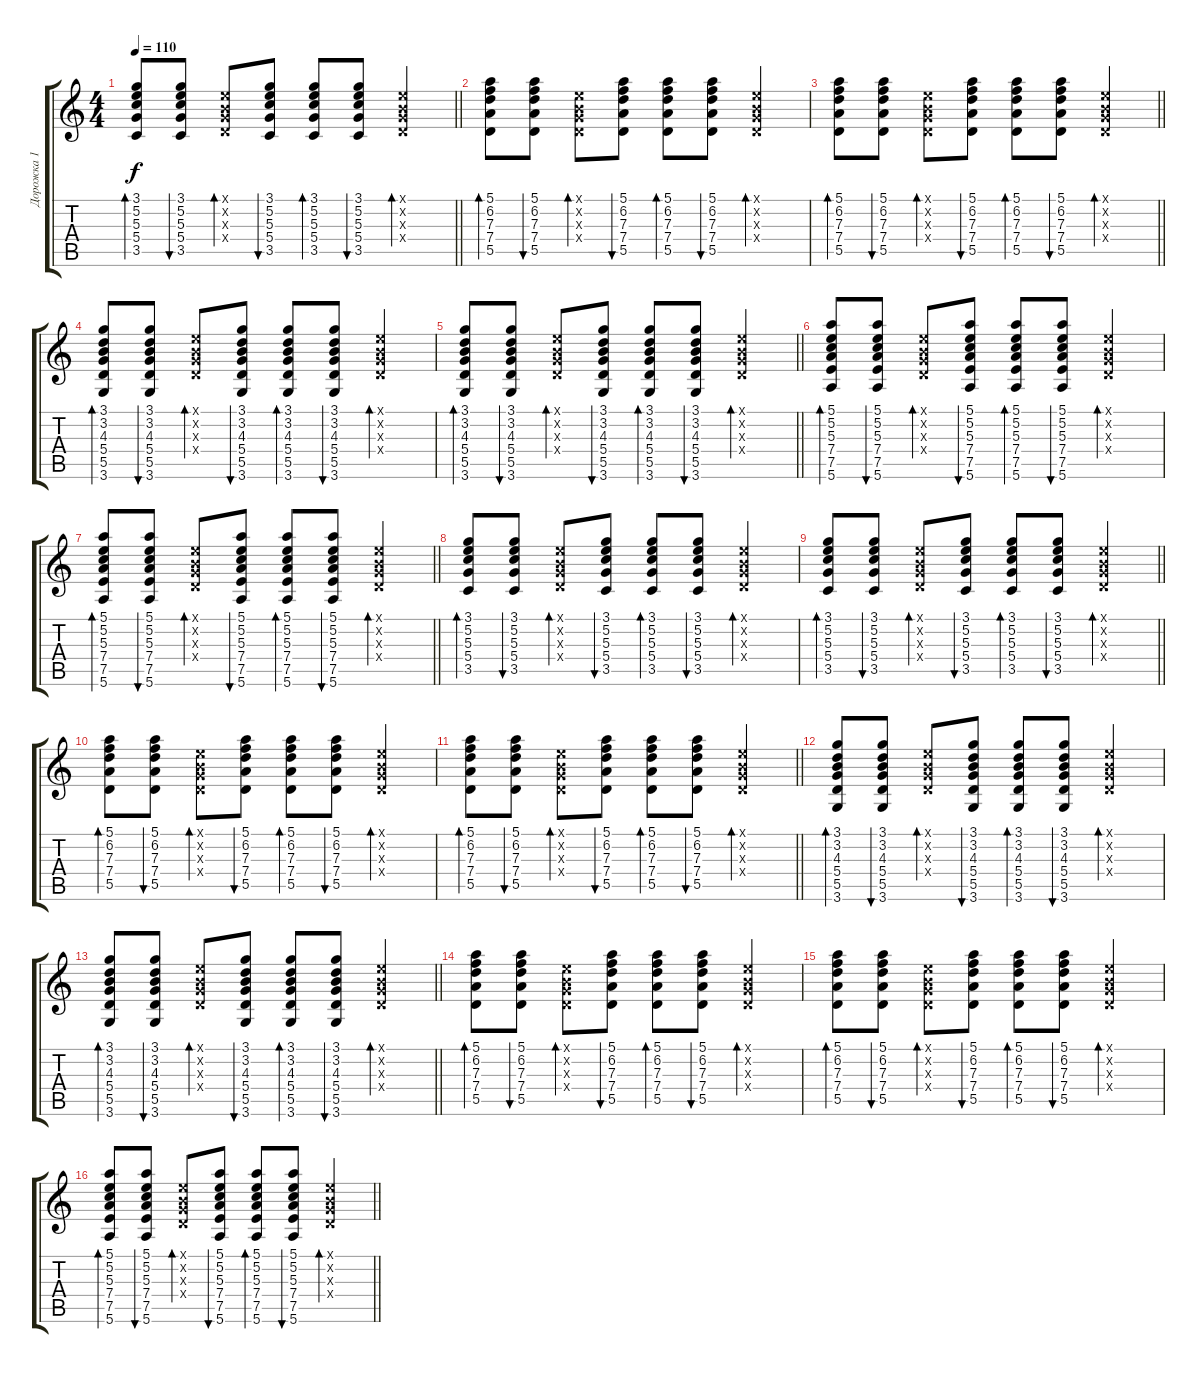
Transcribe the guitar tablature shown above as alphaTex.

\track ("Дорожка 1" "Дорожка 1") {instrument acousticguitarsteel}
\staff {score tabs}
\tuning (E4 B3 G3 D3 A2 E2) {hide}
\ts (4 4)
\tempo 110
\clef g2
\barLineRight lightlight
\ks c
(3.1 5.2 5.3 5.4 3.5).8{bd 30 dy f} (3.1 5.2 5.3 5.4 3.5).8{bu 30} (0.1{x} 0.2{x} 0.3{x} 0.4{x}).8{bd 30} (3.1 5.2 5.3 5.4 3.5).8{bu 30} (3.1 5.2 5.3 5.4 3.5).8{bd 30} (3.1 5.2 5.3 5.4 3.5).8{bu 30} (0.1{x} 0.2{x} 0.3{x} 0.4{x}).4{bd 30} |
(5.1 6.2 7.3 7.4 5.5).8{bd 30} (5.1 6.2 7.3 7.4 5.5).8{bu 30} (0.1{x} 0.2{x} 0.3{x} 0.4{x}).8{bd 30} (5.1 6.2 7.3 7.4 5.5).8{bu 30} (5.1 6.2 7.3 7.4 5.5).8{bd 30} (5.1 6.2 7.3 7.4 5.5).8{bu 30} (0.1{x} 0.2{x} 0.3{x} 0.4{x}).4{bd 30} |
\barLineRight lightlight
(5.1 6.2 7.3 7.4 5.5).8{bd 30} (5.1 6.2 7.3 7.4 5.5).8{bu 30} (0.1{x} 0.2{x} 0.3{x} 0.4{x}).8{bd 30} (5.1 6.2 7.3 7.4 5.5).8{bu 30} (5.1 6.2 7.3 7.4 5.5).8{bd 30} (5.1 6.2 7.3 7.4 5.5).8{bu 30} (0.1{x} 0.2{x} 0.3{x} 0.4{x}).4{bd 30} |
(3.1 3.2 4.3 5.4 5.5 3.6).8{bd 30} (3.1 3.2 4.3 5.4 5.5 3.6).8{bu 30} (0.1{x} 0.2{x} 0.3{x} 0.4{x}).8{bd 30} (3.1 3.2 4.3 5.4 5.5 3.6).8{bu 30} (3.1 3.2 4.3 5.4 5.5 3.6).8{bd 30} (3.1 3.2 4.3 5.4 5.5 3.6).8{bu 30} (0.1{x} 0.2{x} 0.3{x} 0.4{x}).4{bd 30} |
\barLineRight lightlight
(3.1 3.2 4.3 5.4 5.5 3.6).8{bd 30} (3.1 3.2 4.3 5.4 5.5 3.6).8{bu 30} (0.1{x} 0.2{x} 0.3{x} 0.4{x}).8{bd 30} (3.1 3.2 4.3 5.4 5.5 3.6).8{bu 30} (3.1 3.2 4.3 5.4 5.5 3.6).8{bd 30} (3.1 3.2 4.3 5.4 5.5 3.6).8{bu 30} (0.1{x} 0.2{x} 0.3{x} 0.4{x}).4{bd 30} |
(5.1 5.2 5.3 7.4 7.5 5.6).8{bd 30} (5.1 5.2 5.3 7.4 7.5 5.6).8{bu 30} (0.1{x} 0.2{x} 0.3{x} 0.4{x}).8{bd 30} (5.1 5.2 5.3 7.4 7.5 5.6).8{bu 30} (5.1 5.2 5.3 7.4 7.5 5.6).8{bd 30} (5.1 5.2 5.3 7.4 7.5 5.6).8{bu 30} (0.1{x} 0.2{x} 0.3{x} 0.4{x}).4{bd 30} |
\barLineRight lightlight
(5.1 5.2 5.3 7.4 7.5 5.6).8{bd 30} (5.1 5.2 5.3 7.4 7.5 5.6).8{bu 30} (0.1{x} 0.2{x} 0.3{x} 0.4{x}).8{bd 30} (5.1 5.2 5.3 7.4 7.5 5.6).8{bu 30} (5.1 5.2 5.3 7.4 7.5 5.6).8{bd 30} (5.1 5.2 5.3 7.4 7.5 5.6).8{bu 30} (0.1{x} 0.2{x} 0.3{x} 0.4{x}).4{bd 30} |
(3.1 5.2 5.3 5.4 3.5).8{bd 30} (3.1 5.2 5.3 5.4 3.5).8{bu 30} (0.1{x} 0.2{x} 0.3{x} 0.4{x}).8{bd 30} (3.1 5.2 5.3 5.4 3.5).8{bu 30} (3.1 5.2 5.3 5.4 3.5).8{bd 30} (3.1 5.2 5.3 5.4 3.5).8{bu 30} (0.1{x} 0.2{x} 0.3{x} 0.4{x}).4{bd 30} |
\barLineRight lightlight
(3.1 5.2 5.3 5.4 3.5).8{bd 30} (3.1 5.2 5.3 5.4 3.5).8{bu 30} (0.1{x} 0.2{x} 0.3{x} 0.4{x}).8{bd 30} (3.1 5.2 5.3 5.4 3.5).8{bu 30} (3.1 5.2 5.3 5.4 3.5).8{bd 30} (3.1 5.2 5.3 5.4 3.5).8{bu 30} (0.1{x} 0.2{x} 0.3{x} 0.4{x}).4{bd 30} |
(5.1 6.2 7.3 7.4 5.5).8{bd 30} (5.1 6.2 7.3 7.4 5.5).8{bu 30} (0.1{x} 0.2{x} 0.3{x} 0.4{x}).8{bd 30} (5.1 6.2 7.3 7.4 5.5).8{bu 30} (5.1 6.2 7.3 7.4 5.5).8{bd 30} (5.1 6.2 7.3 7.4 5.5).8{bu 30} (0.1{x} 0.2{x} 0.3{x} 0.4{x}).4{bd 30} |
\barLineRight lightlight
(5.1 6.2 7.3 7.4 5.5).8{bd 30} (5.1 6.2 7.3 7.4 5.5).8{bu 30} (0.1{x} 0.2{x} 0.3{x} 0.4{x}).8{bd 30} (5.1 6.2 7.3 7.4 5.5).8{bu 30} (5.1 6.2 7.3 7.4 5.5).8{bd 30} (5.1 6.2 7.3 7.4 5.5).8{bu 30} (0.1{x} 0.2{x} 0.3{x} 0.4{x}).4{bd 30} |
(3.1 3.2 4.3 5.4 5.5 3.6).8{bd 30} (3.1 3.2 4.3 5.4 5.5 3.6).8{bu 30} (0.1{x} 0.2{x} 0.3{x} 0.4{x}).8{bd 30} (3.1 3.2 4.3 5.4 5.5 3.6).8{bu 30} (3.1 3.2 4.3 5.4 5.5 3.6).8{bd 30} (3.1 3.2 4.3 5.4 5.5 3.6).8{bu 30} (0.1{x} 0.2{x} 0.3{x} 0.4{x}).4{bd 30} |
\barLineRight lightlight
(3.1 3.2 4.3 5.4 5.5 3.6).8{bd 30} (3.1 3.2 4.3 5.4 5.5 3.6).8{bu 30} (0.1{x} 0.2{x} 0.3{x} 0.4{x}).8{bd 30} (3.1 3.2 4.3 5.4 5.5 3.6).8{bu 30} (3.1 3.2 4.3 5.4 5.5 3.6).8{bd 30} (3.1 3.2 4.3 5.4 5.5 3.6).8{bu 30} (0.1{x} 0.2{x} 0.3{x} 0.4{x}).4{bd 30} |
(5.1 6.2 7.3 7.4 5.5).8{bd 30} (5.1 6.2 7.3 7.4 5.5).8{bu 30} (0.1{x} 0.2{x} 0.3{x} 0.4{x}).8{bd 30} (5.1 6.2 7.3 7.4 5.5).8{bu 30} (5.1 6.2 7.3 7.4 5.5).8{bd 30} (5.1 6.2 7.3 7.4 5.5).8{bu 30} (0.1{x} 0.2{x} 0.3{x} 0.4{x}).4{bd 30} |
(5.1 6.2 7.3 7.4 5.5).8{bd 30} (5.1 6.2 7.3 7.4 5.5).8{bu 30} (0.1{x} 0.2{x} 0.3{x} 0.4{x}).8{bd 30} (5.1 6.2 7.3 7.4 5.5).8{bu 30} (5.1 6.2 7.3 7.4 5.5).8{bd 30} (5.1 6.2 7.3 7.4 5.5).8{bu 30} (0.1{x} 0.2{x} 0.3{x} 0.4{x}).4{bd 30} |
\barLineRight lightlight
(5.1 5.2 5.3 7.4 7.5 5.6).8{bd 30} (5.1 5.2 5.3 7.4 7.5 5.6).8{bu 30} (0.1{x} 0.2{x} 0.3{x} 0.4{x}).8{bd 30} (5.1 5.2 5.3 7.4 7.5 5.6).8{bu 30} (5.1 5.2 5.3 7.4 7.5 5.6).8{bd 30} (5.1 5.2 5.3 7.4 7.5 5.6).8{bu 30} (0.1{x} 0.2{x} 0.3{x} 0.4{x}).4{bd 30}
